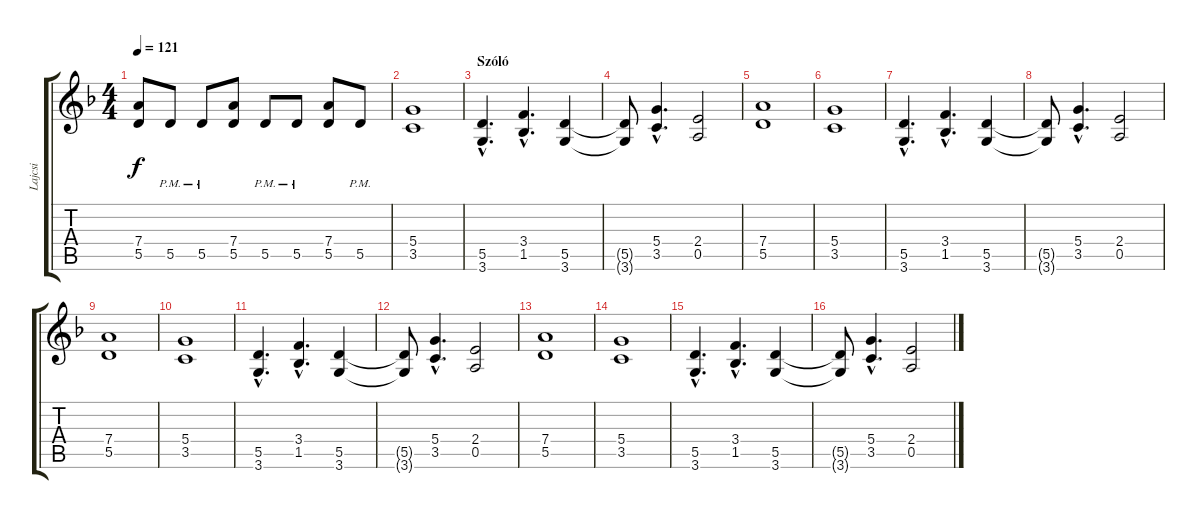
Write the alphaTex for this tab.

\track ("Lajcsi" "Lajcsi") {instrument distortionguitar}
\staff {score tabs}
\tuning (E4 B3 G3 D3 A2 E2) {hide}
\ts (4 4)
\tempo 121
\clef g2
\ks dminor
(7.4 5.5).8{dy f} 5.5{pm}.8 5.5{pm}.8 (7.4 5.5).8 5.5{pm}.8 5.5{pm}.8 (7.4 5.5).8 5.5{pm}.8 |
(5.4 3.5).1 |
\section ("" "Szóló")
(5.5{hac} 3.6{hac}).4{d} (3.4{hac} 1.5{hac}).4{d} (5.5 3.6).4 |
(5.5{t} 3.6{t}).8 (5.4{hac} 3.5{hac}).4{d} (2.4 0.5).2 |
(7.4 5.5).1 |
(5.4 3.5).1 |
(5.5{hac} 3.6{hac}).4{d} (3.4{hac} 1.5{hac}).4{d} (5.5 3.6).4 |
(5.5{t} 3.6{t}).8 (5.4{hac} 3.5{hac}).4{d} (2.4 0.5).2 |
(7.4 5.5).1 |
(5.4 3.5).1 |
(5.5{hac} 3.6{hac}).4{d} (3.4{hac} 1.5{hac}).4{d} (5.5 3.6).4 |
(5.5{t} 3.6{t}).8 (5.4{hac} 3.5{hac}).4{d} (2.4 0.5).2 |
(7.4 5.5).1 |
(5.4 3.5).1 |
(5.5{hac} 3.6{hac}).4{d} (3.4{hac} 1.5{hac}).4{d} (5.5 3.6).4 |
(5.5{t} 3.6{t}).8 (5.4{hac} 3.5{hac}).4{d} (2.4 0.5).2
